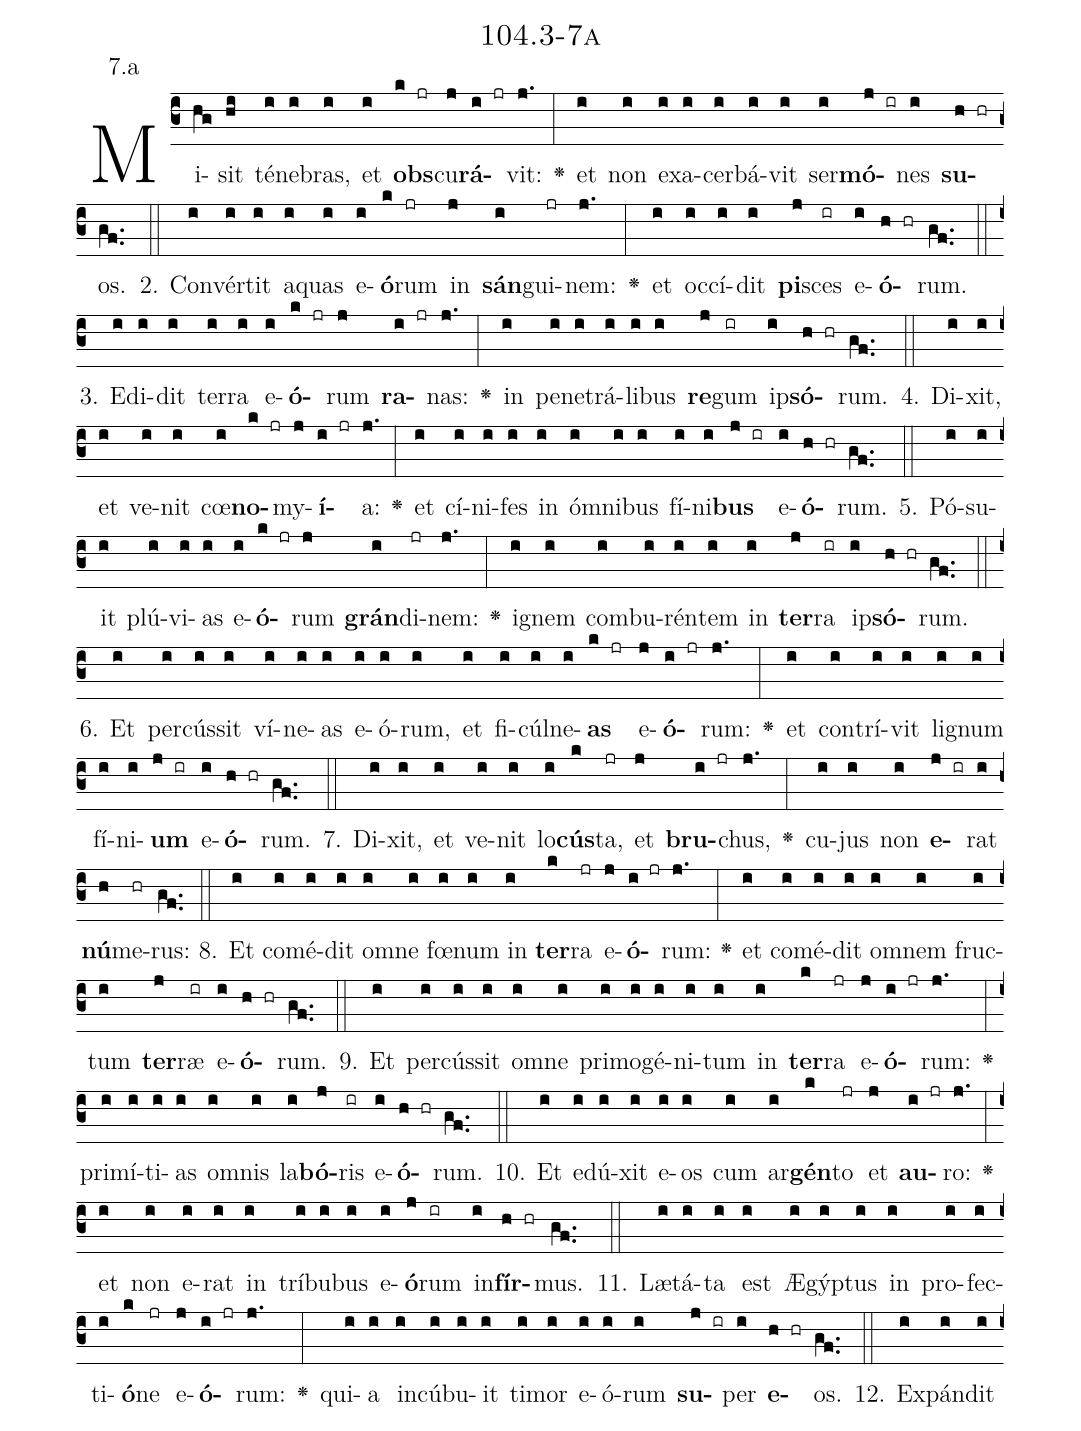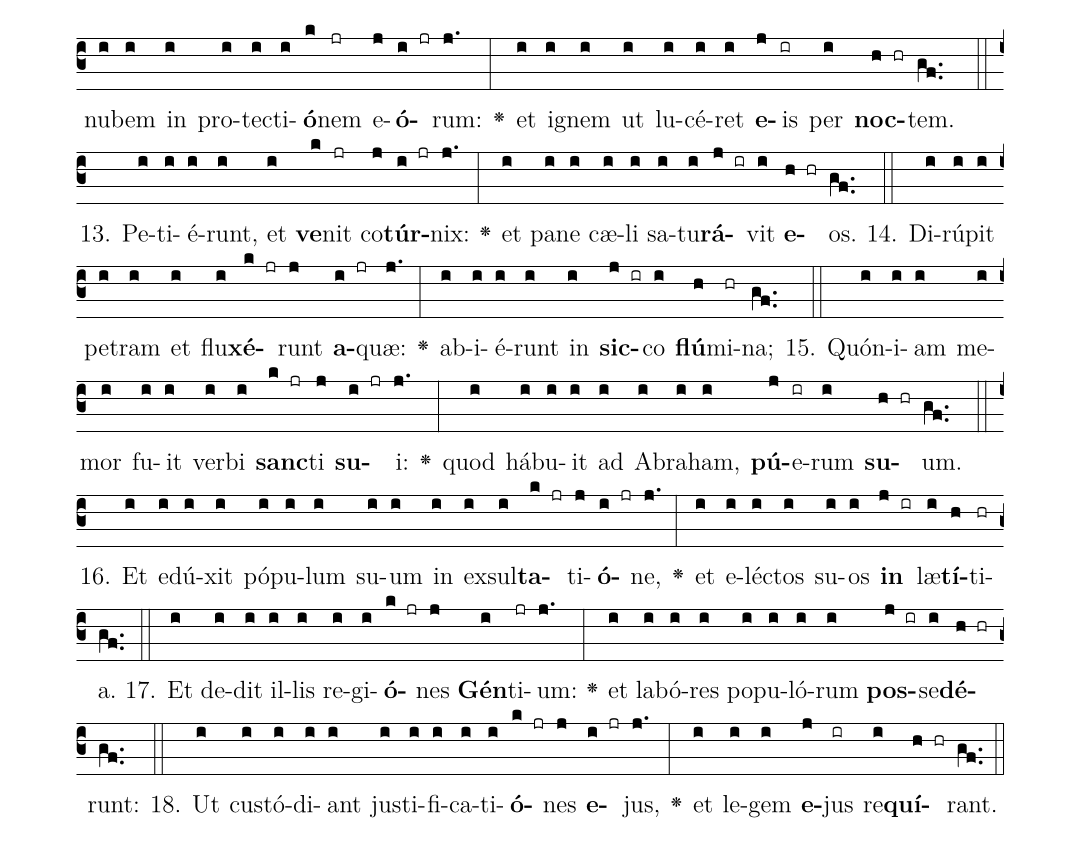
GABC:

name: 104.3-7a;
annotation: 7.a;
%%
(c3)Mi(hg)sit(hi) té(i)ne(i)bras,(i) et(i) <b>obs</b>(k jr)cu(j)<b>rá</b>(i jr)vit:(j.) <v>\greheightstar</v>(:) et(i) non(i) ex(i)a(i)cer(i)bá(i)vit(i) ser(i)<b>mó</b>(j ir)nes(i) <b>su</b>(h hr)os.(gf..) (::)
2. Con(i)vér(i)tit(i) a(i)quas(i) e(i)<b>ó</b>(k)rum(jr) in(j) <b>sán</b>(i)gui(jr)nem:(j.) <v>\greheightstar</v>(:) et(i) oc(i)cí(i)dit(i) <b>pi</b>(j)sces(ir) e(i)<b>ó</b>(h hr)rum.(gf..) (::)
3. E(i)di(i)dit(i) ter(i)ra(i) e(i)<b>ó</b>(k jr)rum(j) <b>ra</b>(i jr)nas:(j.) <v>\greheightstar</v>(:) in(i) pe(i)ne(i)trá(i)li(i)bus(i) <b>re</b>(j)gum(ir) ip(i)<b>só</b>(h hr)rum.(gf..) (::)
4. Di(i)xit,(i) et(i) ve(i)nit(i) cœ(i)<b>no</b>(k jr)my(j)<b>í</b>(i jr)a:(j.) <v>\greheightstar</v>(:) et(i) cí(i)ni(i)fes(i) in(i) óm(i)ni(i)bus(i) fí(i)ni(i)<b>bus</b>(j ir) e(i)<b>ó</b>(h hr)rum.(gf..) (::)
5. Pó(i)su(i)it(i) plú(i)vi(i)as(i) e(i)<b>ó</b>(k jr)rum(j) <b>grán</b>(i)di(jr)nem:(j.) <v>\greheightstar</v>(:) i(i)gnem(i) com(i)bu(i)rén(i)tem(i) in(i) <b>ter</b>(j)ra(ir) ip(i)<b>só</b>(h hr)rum.(gf..) (::)
6. Et(i) per(i)cús(i)sit(i) ví(i)ne(i)as(i) e(i)ó(i)rum,(i) et(i) fi(i)cúl(i)ne(i)<b>as</b>(k jr) e(j)<b>ó</b>(i jr)rum:(j.) <v>\greheightstar</v>(:) et(i) con(i)trí(i)vit(i) li(i)gnum(i) fí(i)ni(i)<b>um</b>(j ir) e(i)<b>ó</b>(h hr)rum.(gf..) (::)
7. Di(i)xit,(i) et(i) ve(i)nit(i) lo(i)<b>cús</b>(k)ta,(jr) et(j) <b>bru</b>(i jr)chus,(j.) <v>\greheightstar</v>(:) cu(i)jus(i) non(i) <b>e</b>(j ir)rat(i) <b>nú</b>(h)me(hr)rus:(gf..) (::)
8. Et(i) com(i)é(i)dit(i) om(i)ne(i) fœ(i)num(i) in(i) <b>ter</b>(k)ra(jr) e(j)<b>ó</b>(i jr)rum:(j.) <v>\greheightstar</v>(:) et(i) com(i)é(i)dit(i) om(i)nem(i) fruc(i)tum(i) <b>ter</b>(j)ræ(ir) e(i)<b>ó</b>(h hr)rum.(gf..) (::)
9. Et(i) per(i)cús(i)sit(i) om(i)ne(i) pri(i)mo(i)gé(i)ni(i)tum(i) in(i) <b>ter</b>(k)ra(jr) e(j)<b>ó</b>(i jr)rum:(j.) <v>\greheightstar</v>(:) pri(i)mí(i)ti(i)as(i) om(i)nis(i) la(i)<b>bó</b>(j)ris(ir) e(i)<b>ó</b>(h hr)rum.(gf..) (::)
10. Et(i) e(i)dú(i)xit(i) e(i)os(i) cum(i) ar(i)<b>gén</b>(k)to(jr) et(j) <b>au</b>(i jr)ro:(j.) <v>\greheightstar</v>(:) et(i) non(i) e(i)rat(i) in(i) trí(i)bu(i)bus(i) e(i)<b>ó</b>(j)rum(ir) in(i)<b>fír</b>(h hr)mus.(gf..) (::)
11. Læ(i)tá(i)ta(i) est(i) Æ(i)gýp(i)tus(i) in(i) pro(i)fec(i)ti(i)<b>ó</b>(k)ne(jr) e(j)<b>ó</b>(i jr)rum:(j.) <v>\greheightstar</v>(:) qui(i)a(i) in(i)cú(i)bu(i)it(i) ti(i)mor(i) e(i)ó(i)rum(i) <b>su</b>(j ir)per(i) <b>e</b>(h hr)os.(gf..) (::)
12. Ex(i)pán(i)dit(i) nu(i)bem(i) in(i) pro(i)tec(i)ti(i)<b>ó</b>(k)nem(jr) e(j)<b>ó</b>(i jr)rum:(j.) <v>\greheightstar</v>(:) et(i) i(i)gnem(i) ut(i) lu(i)cé(i)ret(i) <b>e</b>(j)is(ir) per(i) <b>noc</b>(h hr)tem.(gf..) (::)
13. Pe(i)ti(i)é(i)runt,(i) et(i) <b>ve</b>(k)nit(jr) co(j)<b>túr</b>(i jr)nix:(j.) <v>\greheightstar</v>(:) et(i) pa(i)ne(i) cæ(i)li(i) sa(i)tu(i)<b>rá</b>(j ir)vit(i) <b>e</b>(h hr)os.(gf..) (::)
14. Di(i)rú(i)pit(i) pe(i)tram(i) et(i) flu(i)<b>xé</b>(k jr)runt(j) <b>a</b>(i jr)quæ:(j.) <v>\greheightstar</v>(:) ab(i)i(i)é(i)runt(i) in(i) <b>sic</b>(j ir)co(i) <b>flú</b>(h)mi(hr)na;(gf..) (::)
15. Quón(i)i(i)am(i) me(i)mor(i) fu(i)it(i) ver(i)bi(i) <b>sanc</b>(k jr)ti(j) <b>su</b>(i jr)i:(j.) <v>\greheightstar</v>(:) quod(i) há(i)bu(i)it(i) ad(i) A(i)bra(i)ham,(i) <b>pú</b>(j)e(ir)rum(i) <b>su</b>(h hr)um.(gf..) (::)
16. Et(i) e(i)dú(i)xit(i) pó(i)pu(i)lum(i) su(i)um(i) in(i) ex(i)sul(i)<b>ta</b>(k jr)ti(j)<b>ó</b>(i jr)ne,(j.) <v>\greheightstar</v>(:) et(i) e(i)léc(i)tos(i) su(i)os(i) <b>in</b>(j ir) læ(i)<b>tí</b>(h)ti(hr)a.(gf..) (::)
17. Et(i) de(i)dit(i) il(i)lis(i) re(i)gi(i)<b>ó</b>(k jr)nes(j) <b>Gén</b>(i)ti(jr)um:(j.) <v>\greheightstar</v>(:) et(i) la(i)bó(i)res(i) po(i)pu(i)ló(i)rum(i) <b>pos</b>(j ir)se(i)<b>dé</b>(h hr)runt:(gf..) (::)
18. Ut(i) cus(i)tó(i)di(i)ant(i) jus(i)ti(i)fi(i)ca(i)ti(i)<b>ó</b>(k jr)nes(j) <b>e</b>(i jr)jus,(j.) <v>\greheightstar</v>(:) et(i) le(i)gem(i) <b>e</b>(j)jus(ir) re(i)<b>quí</b>(h hr)rant.(gf..) (::)
